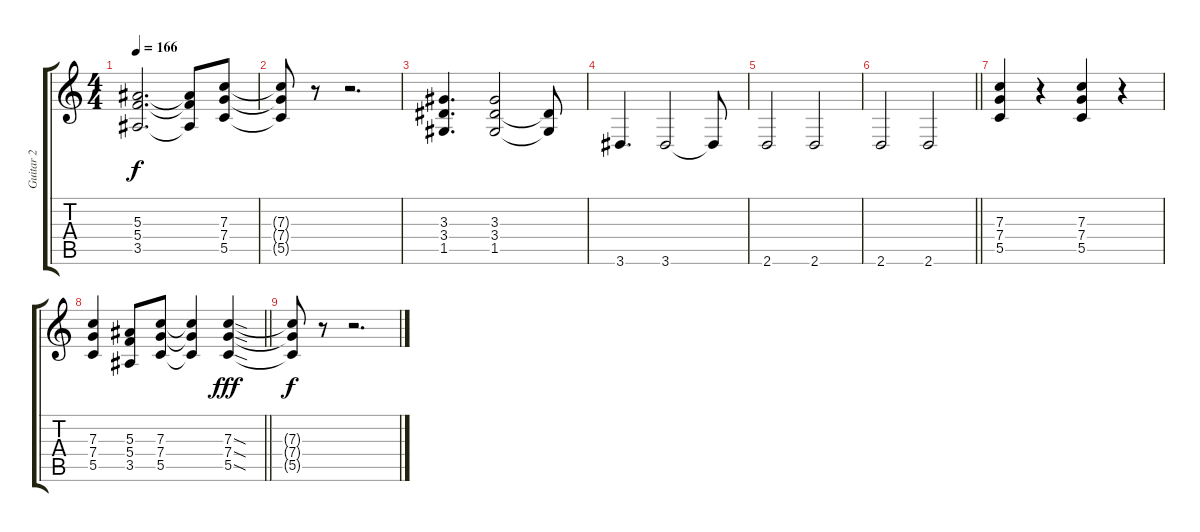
\track ("Guitar 2" "Guitar 2") {instrument overdrivenguitar}
\staff {score tabs}
\tuning (D4 A3 F3 C3 G2 C2) {hide}
\ts (4 4)
\tempo 166
\clef g2
\ks c
(5.3 5.4 3.5).2{d dy f} (5.3{t} 5.4{t} 3.5{t}).8 (7.3 7.4 5.5).8 |
(7.3{t} 7.4{t} 5.5{t}).8 r.8 r.2{d} |
(3.3 3.4 1.5).4{d} (3.3 3.4 1.5).2 (3.4{t} 1.5{t}).8 |
3.6.4{d} 3.6.2 3.6{t}.8 |
2.6.2 2.6.2 |
\barLineRight lightlight
2.6.2 2.6.2 |
(7.3 7.4 5.5).4 r.4 (7.3 7.4 5.5).4 r.4 |
\barLineRight lightlight
(7.3 7.4 5.5).4 (5.3 5.4 3.5).8 (7.3 7.4 5.5).8 (7.3{t} 7.4{t} 5.5{t}).4 (7.3{sod} 7.4{sod} 5.5{sod}).4{dy fff} |
(7.3{t} 7.4{t} 5.5{t}).8{dy f} r.8 r.2{d}
